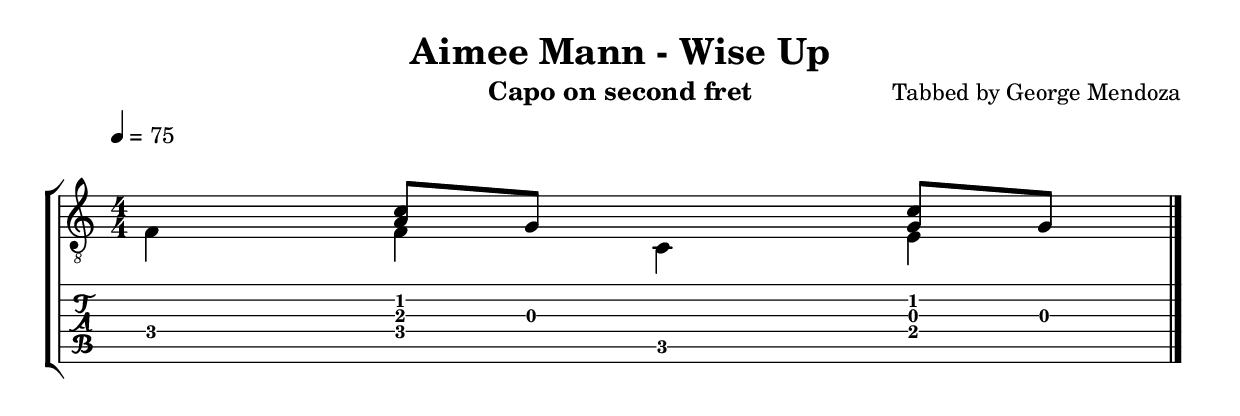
#(define (tie::tab-clear-tied-fret-numbers grob)
   (let* ((tied-fret-nr (ly:spanner-bound grob RIGHT)))
      (ly:grob-set-property! tied-fret-nr 'transparent #t)))

\version "2.10.5"
\paper {
   indent = #0
   printallheaders = ##t
   print-all-headers = ##t
   ragged-right = ##f
   ragged-bottom = ##t
}
\layout {
   \context { \Score
      \override MetronomeMark #'padding = #'5
   }
   \context { \Staff
      \override TimeSignature #'style = #'numbered
      \override StringNumber #'transparent = ##t
   }
   \context { \TabStaff
      \override TimeSignature #'style = #'numbered
      \override Stem #'transparent = ##t
      \override Beam #'transparent = ##t
      \override Tie  #'after-line-breaking = #tie::tab-clear-tied-fret-numbers
   }
   \context { \TabVoice
      \override Tie #'stencil = ##f
   }
   \context { \StaffGroup
      \consists "Instrument_name_engraver"
   }
}
deadNote = #(define-music-function (parser location note) (ly:music?)
   (set! (ly:music-property note 'tweaks)
      (acons 'stencil ly:note-head::print
         (acons 'glyph-name "2cross"
            (acons 'style 'special
               (ly:music-property note 'tweaks)))))
   note)

palmMute = #(define-music-function (parser location note) (ly:music?)
   (set! (ly:music-property note 'tweaks)
      (acons 'style 'do (ly:music-property note 'tweaks)))
   note)

TrackAVoiceAMusic = #(define-music-function (parser location inTab) (boolean?)
#{
   \tempo 4=75
   \clef #(if $inTab "tab" "treble_8")
   \key c \major
   \time 4/4
   \voiceOne
   \skip 4 <a\3 c'\2 >8 <g\3>8 \skip 4 <g\3 c'\2 >8 <g\3>8 
   \bar "|."
   \pageBreak
#})
TrackAVoiceBMusic = #(define-music-function (parser location inTab) (boolean?)
#{
   \tempo 4=75
   \clef #(if $inTab "tab" "treble_8")
   \key c \major
   \time 4/4
   \voiceTwo
   <f\4>4 <f\4>4 <c\5>4 <e\4>4 
   \bar "|."
   \pageBreak
#})
TrackALyrics = \lyricmode {
   \set ignoreMelismata = ##t
   
   \unset ignoreMelismata
}
TrackAStaff = \new Staff <<
   \context Voice = "TrackAVoiceAMusic" {
      \TrackAVoiceAMusic ##f
   }
   \context Voice = "TrackAVoiceBMusic" {
      \TrackAVoiceBMusic ##f
   }
>>
TrackATabStaff = \new TabStaff \with { stringTunings = #'( 4 -1 -5 -10 -15 -20 ) } <<
   \context TabVoice = "TrackAVoiceAMusic" {
      \removeWithTag #'chords
      \removeWithTag #'texts
      \TrackAVoiceAMusic ##t
   }
   \context TabVoice = "TrackAVoiceBMusic" {
      \removeWithTag #'chords
      \removeWithTag #'texts
      \TrackAVoiceBMusic ##t
   }
>>
TrackAStaffGroup = \new StaffGroup <<
   \TrackAStaff
   \TrackATabStaff
>>
\score {
   \TrackAStaffGroup
   \header {
      title = "Aimee Mann - Wise Up" 
      composer = "Tabbed by George Mendoza" 
      instrument = "Capo on second fret" 
   }
}
